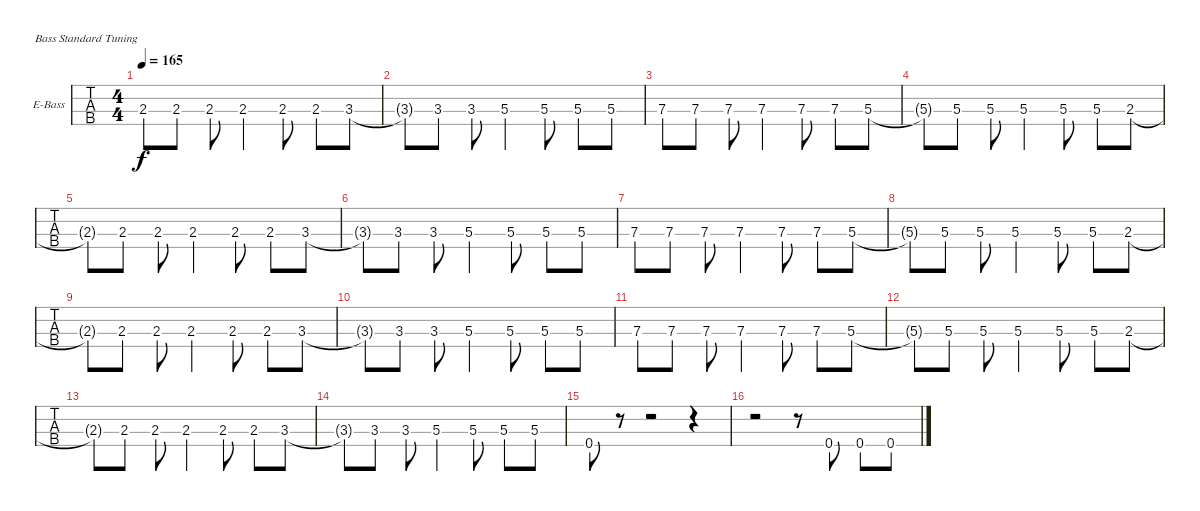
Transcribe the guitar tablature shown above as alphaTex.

\bracketExtendMode groupsimilarinstruments
\firstSystemTrackNameOrientation horizontal
\otherSystemsTrackNameOrientation horizontal
\track ("Bass Cary" "E-Bass") {instrument slapbass1}
\staff {tabs}
\tuning (G2 D2 A1 E1)
\ts (4 4)
\tempo 165
\clef f4
\ks c
2.3{t}.8{dy f} 2.3.8 2.3.8 2.3.4 2.3.8 2.3.8 3.3.8 |
3.3{t}.8 3.3.8 3.3.8 5.3.4 5.3.8 5.3.8 5.3.8 |
7.3.8 7.3.8 7.3.8 7.3.4 7.3.8 7.3.8 5.3.8 |
5.3{t}.8 5.3.8 5.3.8 5.3.4 5.3.8 5.3.8 2.3.8 |
2.3{t}.8 2.3.8 2.3.8 2.3.4 2.3.8 2.3.8 3.3.8 |
3.3{t}.8 3.3.8 3.3.8 5.3.4 5.3.8 5.3.8 5.3.8 |
7.3.8 7.3.8 7.3.8 7.3.4 7.3.8 7.3.8 5.3.8 |
5.3{t}.8 5.3.8 5.3.8 5.3.4 5.3.8 5.3.8 2.3.8 |
2.3{t}.8 2.3.8 2.3.8 2.3.4 2.3.8 2.3.8 3.3.8 |
3.3{t}.8 3.3.8 3.3.8 5.3.4 5.3.8 5.3.8 5.3.8 |
7.3.8 7.3.8 7.3.8 7.3.4 7.3.8 7.3.8 5.3.8 |
5.3{t}.8 5.3.8 5.3.8 5.3.4 5.3.8 5.3.8 2.3.8 |
2.3{t}.8 2.3.8 2.3.8 2.3.4 2.3.8 2.3.8 3.3.8 |
3.3{t}.8 3.3.8 3.3.8 5.3.4 5.3.8 5.3.8 5.3.8 |
0.4.8 r.8 r.2 r.4 |
r.2 r.8 0.4.8 0.4.8 0.4.8
